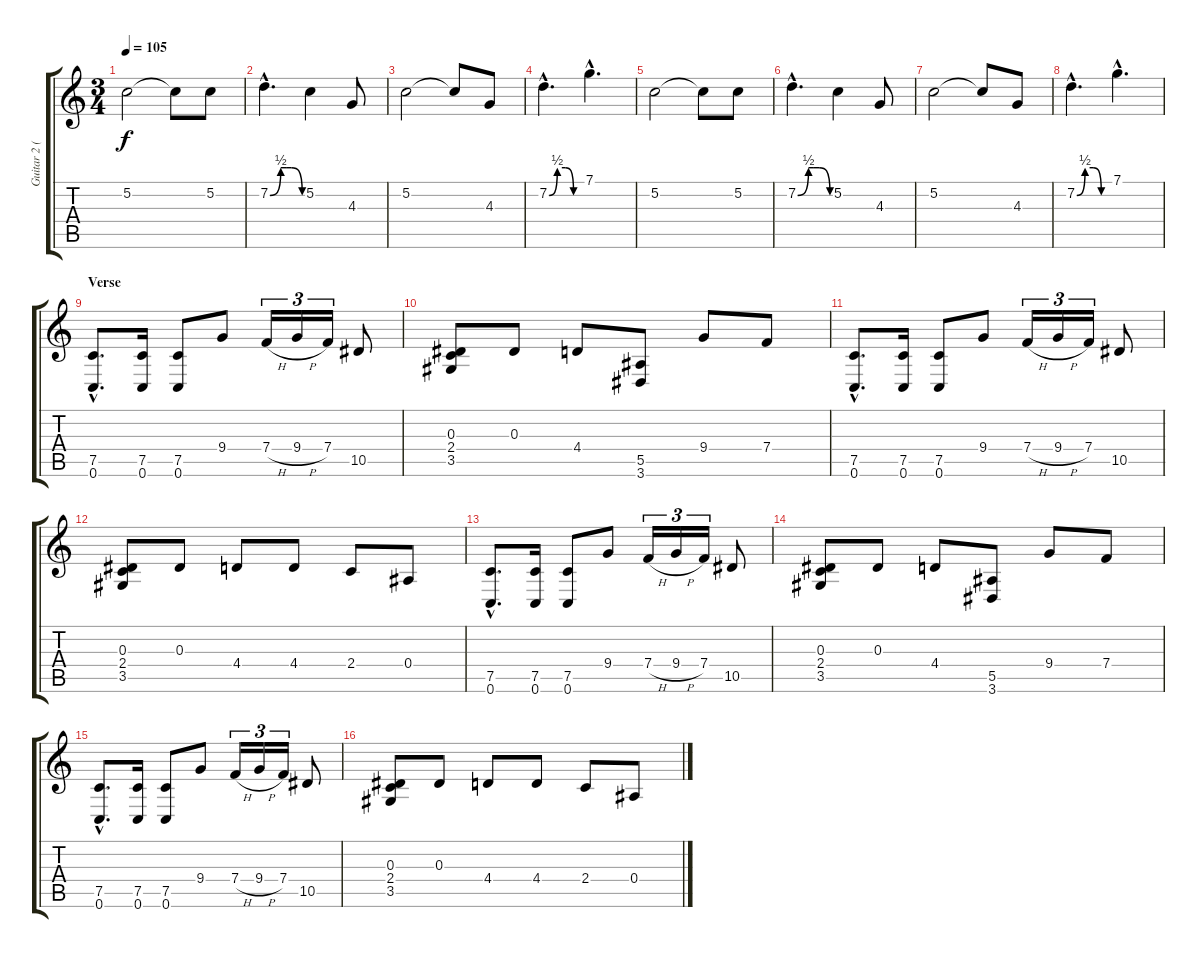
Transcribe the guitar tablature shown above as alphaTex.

\track ("Guitar 2 (Lead)" "Guitar 2 (") {instrument overdrivenguitar}
\staff {score tabs}
\tuning (C4 G3 Eb3 Bb2 F2 C2) {hide}
\ts (3 4)
\tempo 105
\clef g2
\ks c
5.2.2{dy f} 5.2{t}.8 5.2.8 |
7.2{be (custom 0 0 20 2 30 2 40 2 60 0) hac}.4{d} 5.2.4 4.3.8 |
5.2.2 5.2{t}.8 4.3.8 |
7.2{be (custom 0 0 15 2 30 2 45 0 60 0) hac}.4{d} 7.1{hac}.4{d} |
5.2.2 5.2{t}.8 5.2.8 |
7.2{be (custom 0 0 20 2 30 2 40 2 60 0) hac}.4{d} 5.2.4 4.3.8 |
5.2.2 5.2{t}.8 4.3.8 |
7.2{be (custom 0 0 15 2 30 2 45 0 60 0) hac}.4{d} 7.1{hac}.4{d} |
\section ("" "Verse")
(7.5{hac} 0.6{hac}).8{d} (7.5 0.6).16 (7.5 0.6).8 9.4.8 7.4{h}.16{tu (3 2)} 9.4{h}.16{tu (3 2)} 7.4.16{tu (3 2)} 10.5.8 |
(0.3 2.4 3.5).8 0.3.8 4.4.8 (5.5 3.6).8 9.4.8 7.4.8 |
(7.5{hac} 0.6{hac}).8{d} (7.5 0.6).16 (7.5 0.6).8 9.4.8 7.4{h}.16{tu (3 2)} 9.4{h}.16{tu (3 2)} 7.4.16{tu (3 2)} 10.5.8 |
(0.3 2.4 3.5).8 0.3.8 4.4.8 4.4.8 2.4.8 0.4.8 |
(7.5{hac} 0.6{hac}).8{d} (7.5 0.6).16 (7.5 0.6).8 9.4.8 7.4{h}.16{tu (3 2)} 9.4{h}.16{tu (3 2)} 7.4.16{tu (3 2)} 10.5.8 |
(0.3 2.4 3.5).8 0.3.8 4.4.8 (5.5 3.6).8 9.4.8 7.4.8 |
(7.5{hac} 0.6{hac}).8{d} (7.5 0.6).16 (7.5 0.6).8 9.4.8 7.4{h}.16{tu (3 2)} 9.4{h}.16{tu (3 2)} 7.4.16{tu (3 2)} 10.5.8 |
(0.3 2.4 3.5).8 0.3.8 4.4.8 4.4.8 2.4.8 0.4.8
